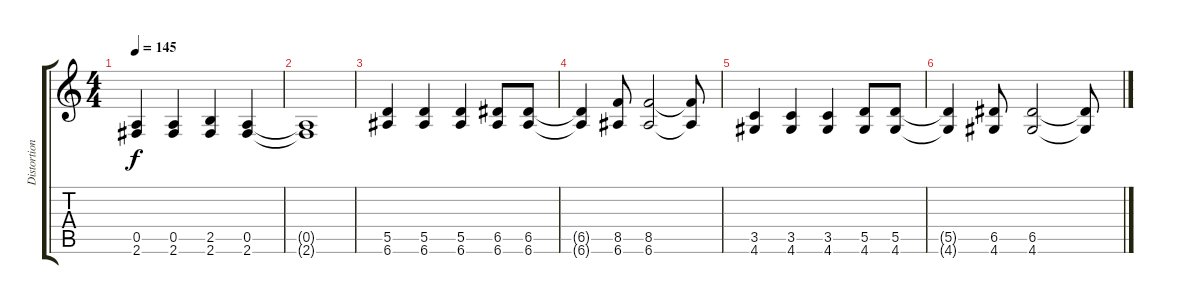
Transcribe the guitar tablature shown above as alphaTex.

\track ("Distortion 2" "Distortion") {instrument overdrivenguitar}
\staff {score tabs}
\tuning (E4 B3 G3 D3 A2 E2) {hide}
\ts (4 4)
\tempo 145
\clef g2
\ks c
(0.5 2.6).4{dy f volume 4} (0.5 2.6).4 (2.5 2.6).4 (0.5 2.6).4 |
(0.5{t} 2.6{t}).1 |
(5.5 6.6).4{volume 2} (5.5 6.6).4 (5.5 6.6).4 (6.5 6.6).8 (6.5 6.6).8 |
(6.5{t} 6.6{t}).4 (8.5 6.6).8 (8.5 6.6).2 (8.5{t} 6.6{t}).8 |
(3.5 4.6).4{volume 0 instrument distortionguitar} (3.5 4.6).4 (3.5 4.6).4 (5.5 4.6).8 (5.5 4.6).8 |
(5.5{t} 4.6{t}).4 (6.5 4.6).8 (6.5 4.6).2 (6.5{t} 4.6{t}).8
